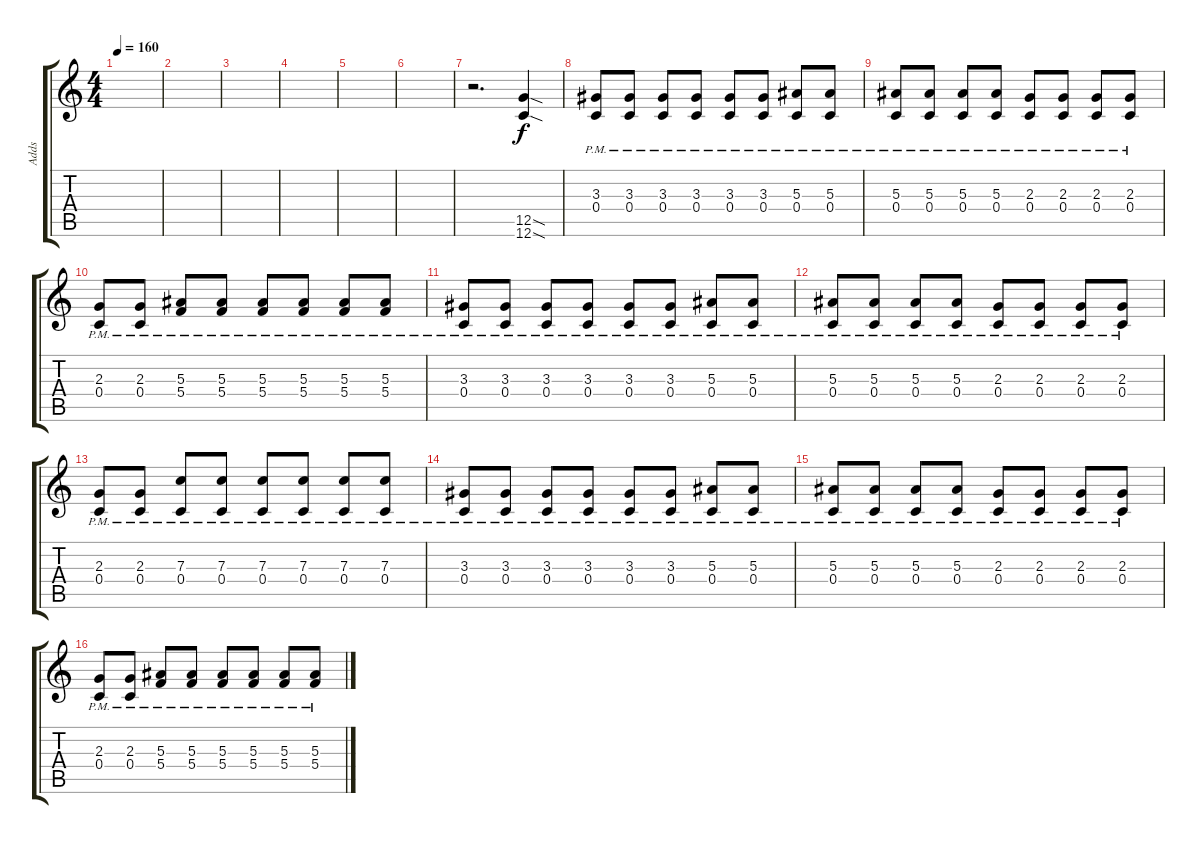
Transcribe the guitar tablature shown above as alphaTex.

\track ("Adds" "Adds") {instrument distortionguitar}
\staff {score tabs}
\tuning (D4 A3 F3 C3 G2 C2) {hide}
\ts (4 4)
\tempo 160
\clef g2
\ks c
|
|
|
|
|
|
r.2{d} (12.5{sod} 12.6{sod}).4 |
(3.3{pm} 0.4{pm}).8{volume 14} (3.3{pm} 0.4{pm}).8 (3.3{pm} 0.4{pm}).8 (3.3{pm} 0.4{pm}).8 (3.3{pm} 0.4{pm}).8 (3.3{pm} 0.4{pm}).8 (5.3{pm} 0.4{pm}).8 (5.3{pm} 0.4{pm}).8 |
(5.3{pm} 0.4{pm}).8 (5.3{pm} 0.4{pm}).8 (5.3{pm} 0.4{pm}).8 (5.3{pm} 0.4{pm}).8 (2.3{pm} 0.4{pm}).8 (2.3{pm} 0.4{pm}).8 (2.3{pm} 0.4{pm}).8 (2.3{pm} 0.4{pm}).8 |
(2.3{pm} 0.4{pm}).8 (2.3{pm} 0.4{pm}).8 (5.3{pm} 5.4{pm}).8 (5.3{pm} 5.4{pm}).8 (5.3{pm} 5.4{pm}).8 (5.3{pm} 5.4{pm}).8 (5.3{pm} 5.4{pm}).8 (5.3{pm} 5.4{pm}).8 |
(3.3{pm} 0.4{pm}).8 (3.3{pm} 0.4{pm}).8 (3.3{pm} 0.4{pm}).8 (3.3{pm} 0.4{pm}).8 (3.3{pm} 0.4{pm}).8 (3.3{pm} 0.4{pm}).8 (5.3{pm} 0.4{pm}).8 (5.3{pm} 0.4{pm}).8 |
(5.3{pm} 0.4{pm}).8 (5.3{pm} 0.4{pm}).8 (5.3{pm} 0.4{pm}).8 (5.3{pm} 0.4{pm}).8 (2.3{pm} 0.4{pm}).8 (2.3{pm} 0.4{pm}).8 (2.3{pm} 0.4{pm}).8 (2.3{pm} 0.4{pm}).8 |
(2.3{pm} 0.4{pm}).8 (2.3{pm} 0.4{pm}).8 (7.3{pm} 0.4{pm}).8 (7.3{pm} 0.4{pm}).8 (7.3{pm} 0.4{pm}).8 (7.3{pm} 0.4{pm}).8 (7.3{pm} 0.4{pm}).8 (7.3{pm} 0.4{pm}).8 |
(3.3{pm} 0.4{pm}).8 (3.3{pm} 0.4{pm}).8 (3.3{pm} 0.4{pm}).8 (3.3{pm} 0.4{pm}).8 (3.3{pm} 0.4{pm}).8 (3.3{pm} 0.4{pm}).8 (5.3{pm} 0.4{pm}).8 (5.3{pm} 0.4{pm}).8 |
(5.3{pm} 0.4{pm}).8 (5.3{pm} 0.4{pm}).8 (5.3{pm} 0.4{pm}).8 (5.3{pm} 0.4{pm}).8 (2.3{pm} 0.4{pm}).8 (2.3{pm} 0.4{pm}).8 (2.3{pm} 0.4{pm}).8 (2.3{pm} 0.4{pm}).8 |
(2.3{pm} 0.4{pm}).8 (2.3{pm} 0.4{pm}).8 (5.3{pm} 5.4{pm}).8 (5.3{pm} 5.4{pm}).8 (5.3{pm} 5.4{pm}).8 (5.3{pm} 5.4{pm}).8 (5.3{pm} 5.4{pm}).8 (5.3{pm} 5.4{pm}).8
